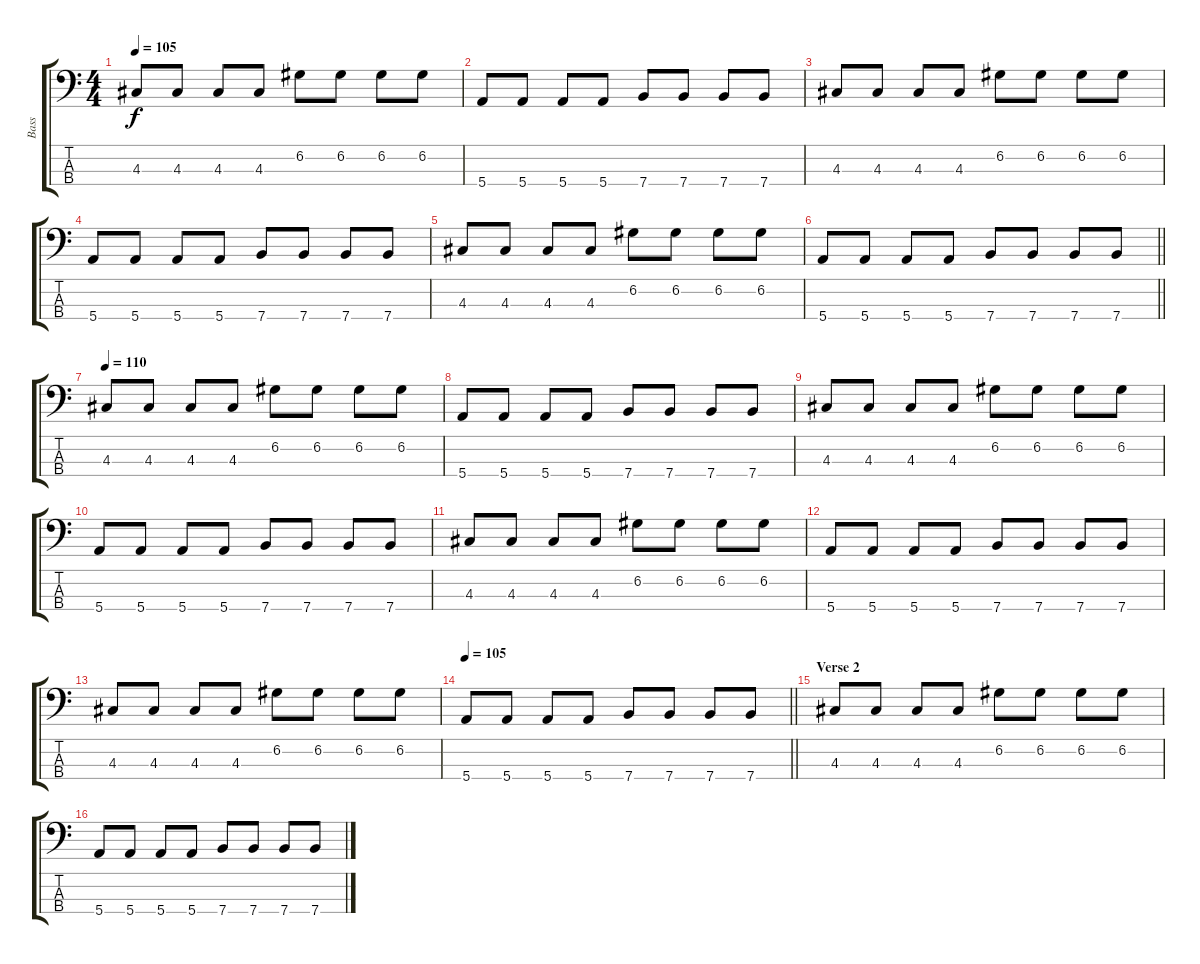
\track ("Bass" "Bass") {instrument electricbassfinger}
\staff {score tabs}
\tuning (G2 D2 A1 E1) {hide}
\ts (4 4)
\tempo 105
\clef f4
\ks c
4.3.8{dy f} 4.3.8 4.3.8 4.3.8 6.2.8 6.2.8 6.2.8 6.2.8 |
5.4.8 5.4.8 5.4.8 5.4.8 7.4.8 7.4.8 7.4.8 7.4.8 |
4.3.8 4.3.8 4.3.8 4.3.8 6.2.8 6.2.8 6.2.8 6.2.8 |
5.4.8 5.4.8 5.4.8 5.4.8 7.4.8 7.4.8 7.4.8 7.4.8 |
4.3.8 4.3.8 4.3.8 4.3.8 6.2.8 6.2.8 6.2.8 6.2.8 |
\barLineRight lightlight
5.4.8 5.4.8 5.4.8 5.4.8 7.4.8 7.4.8 7.4.8 7.4.8 |
\tempo 110
4.3.8 4.3.8 4.3.8 4.3.8 6.2.8 6.2.8 6.2.8 6.2.8 |
5.4.8 5.4.8 5.4.8 5.4.8 7.4.8 7.4.8 7.4.8 7.4.8 |
4.3.8 4.3.8 4.3.8 4.3.8 6.2.8 6.2.8 6.2.8 6.2.8 |
5.4.8 5.4.8 5.4.8 5.4.8 7.4.8 7.4.8 7.4.8 7.4.8 |
4.3.8 4.3.8 4.3.8 4.3.8 6.2.8 6.2.8 6.2.8 6.2.8 |
5.4.8 5.4.8 5.4.8 5.4.8 7.4.8 7.4.8 7.4.8 7.4.8 |
4.3.8 4.3.8 4.3.8 4.3.8 6.2.8 6.2.8 6.2.8 6.2.8 |
\tempo 105
\barLineRight lightlight
5.4.8 5.4.8 5.4.8 5.4.8 7.4.8 7.4.8 7.4.8 7.4.8 |
\section ("" "Verse 2")
4.3.8 4.3.8 4.3.8 4.3.8 6.2.8 6.2.8 6.2.8 6.2.8 |
5.4.8 5.4.8 5.4.8 5.4.8 7.4.8 7.4.8 7.4.8 7.4.8
